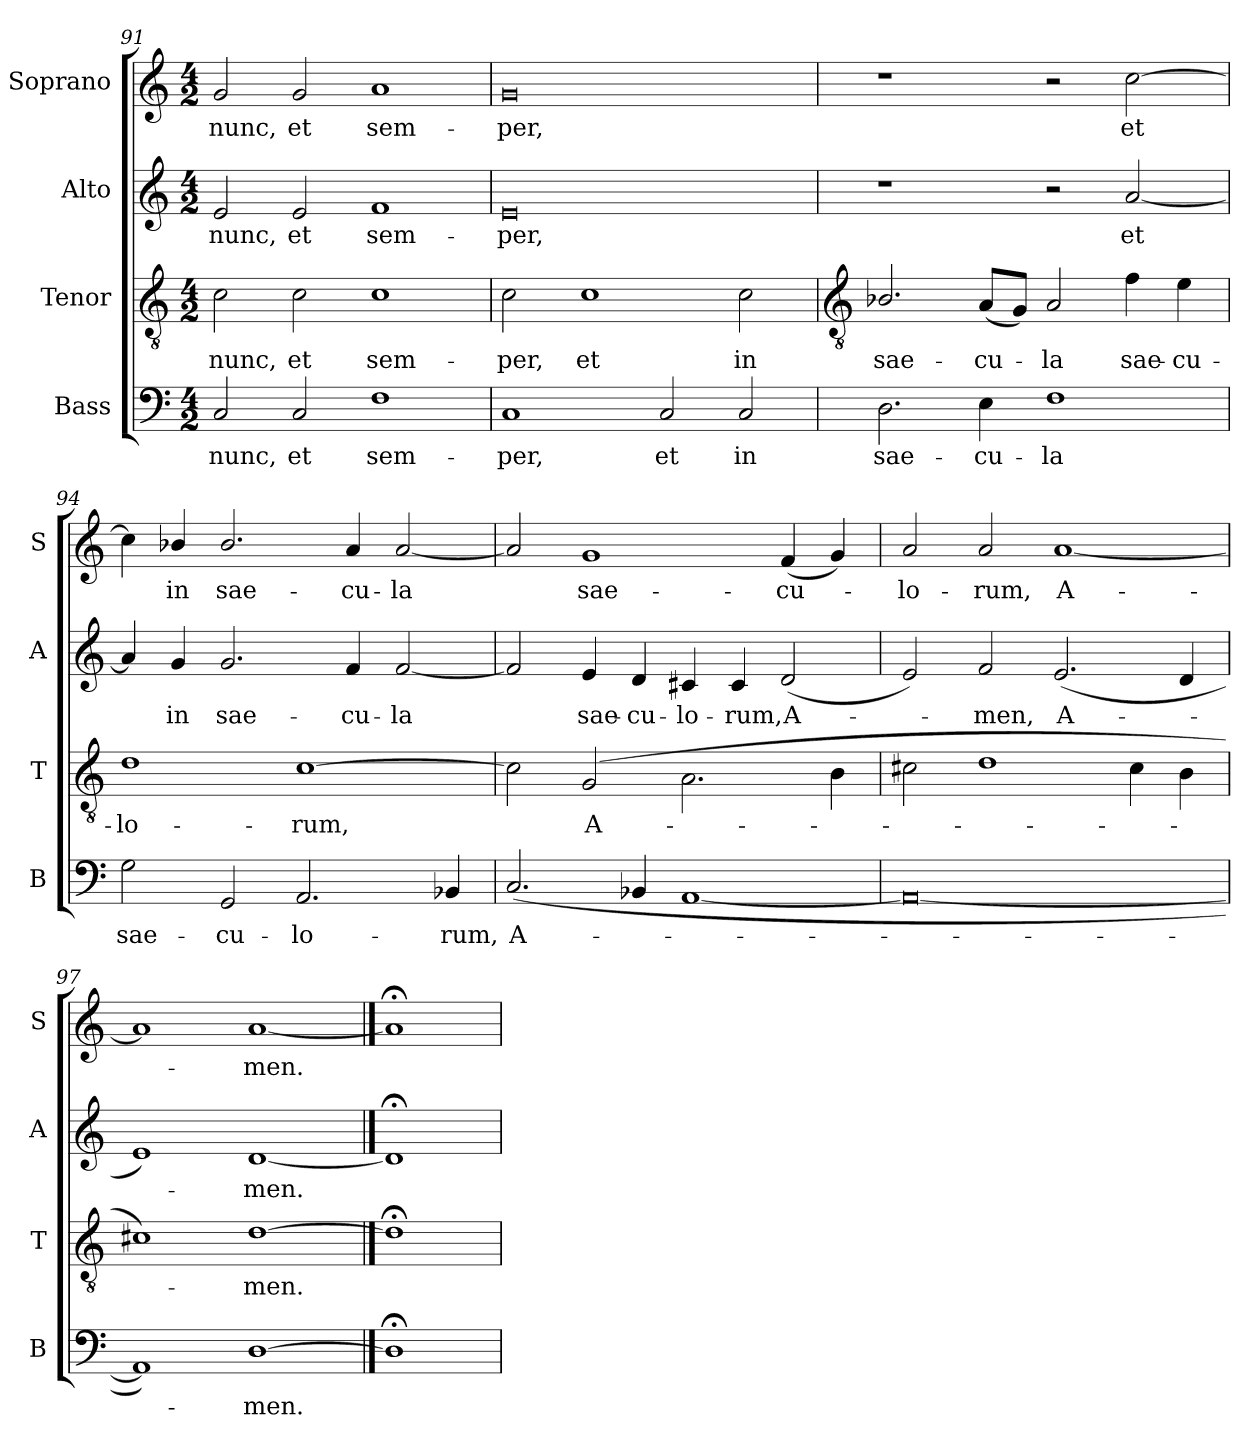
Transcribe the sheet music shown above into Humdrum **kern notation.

**kern	**text	**kern	**text	**kern	**text	**kern	**text
*part4	*part4	*part3	*part3	*part2	*part2	*part1	*part1
*staff4	*staff4	*staff3	*staff3	*staff2	*staff2	*staff1	*staff1
*I"Bass	*	*I"Tenor	*	*I"Alto	*	*I"Soprano	*
*I'B	*	*I'T	*	*I'A	*	*I'S	*
*clefF4	*	*clefGv2	*	*clefG2	*	*clefG2	*
*k[]	*	*k[]	*	*k[]	*	*k[]	*
*C:	*	*C:	*	*C:	*	*C:	*
*M4/2	*	*M4/2	*	*M4/2	*	*M4/2	*
=91	=91	=91	=91	=91	=91	=91	=91
!	!LO:LY:b	!	!LO:LY:b	!	!LO:LY:b	!	!LO:LY:b
2C	nunc,	2c	nunc,	2e	nunc,	2g	nunc,
!	!LO:LY:b	!	!LO:LY:b	!	!LO:LY:b	!	!LO:LY:b
2C	et	2c	et	2e	et	2g	et
!	!LO:LY:b	!	!LO:LY:b	!	!LO:LY:b	!	!LO:LY:b
1F	sem-	1c	sem-	1f	sem-	1a	sem-
=92	=92	=92	=92	=92	=92	=92	=92
!	!LO:LY:b	!	!LO:LY:b	!	!LO:LY:b	!	!LO:LY:b
1C	-per,	2c	-per,	0e	-per,	0g	-per,
!	!	!	!LO:LY:b	!	!	!	!
.	.	1c	et	.	.	.	.
!	!LO:LY:b	!	!	!	!	!	!
2C	et	.	.	.	.	.	.
!	!LO:LY:b	!	!LO:LY:b	!	!	!	!
2C	in	2c	in	.	.	.	.
!!LO:LB:g=z
=93	=93	=93	=93	=93	=93	=93	=93
*	*	*clefGv2	*	*	*	*	*
!	!LO:LY:b	!	!LO:LY:b	!	!	!	!
2.D	sae-	2.B-X/	sae-	1r	.	1r	.
!	!LO:LY:b	!	!LO:LY:b	!	!	!	!
4E	-cu-	(<8AL	-cu-	.	.	.	.
.	.	8GJ)	.	.	.	.	.
!	!LO:LY:b	!	!LO:LY:b	!	!	!	!
1F	-la	2A	la	2r	.	2r	.
!	!	!	!LO:LY:b	!	!LO:LY:b	!	!LO:LY:b
.	.	4f	sae-	[2a	et	[2cc	et
!	!	!	!LO:LY:b	!	!	!	!
.	.	4e	-cu-	.	.	.	.
=94	=94	=94	=94	=94	=94	=94	=94
!	!LO:LY:b	!	!LO:LY:b	!	!	!	!
2G	sae-	1d	-lo-	4a]	.	4cc]	.
!	!	!	!	!	!LO:LY:b	!	!LO:LY:b
.	.	.	.	4g	in	4b-X/	in
!	!LO:LY:b	!	!	!	!LO:LY:b	!	!LO:LY:b
2GG	-cu-	.	.	2.g	sae-	2.b-/	sae-
!	!LO:LY:b	!	!LO:LY:b	!	!	!	!
2.AA	-lo-	[1c	-rum,	.	.	.	.
!	!	!	!	!	!LO:LY:b	!	!LO:LY:b
.	.	.	.	4f	-cu-	4a	-cu-
!	!	!	!	!	!LO:LY:b	!	!LO:LY:b
.	.	.	.	[2f	-la	[2a	-la
!	!LO:LY:b	!	!	!	!	!	!
4BB-X	-rum,	.	.	.	.	.	.
=95	=95	=95	=95	=95	=95	=95	=95
!	!LO:LY:b	!	!	!	!	!	!
(<2.C	A-	2c]	.	2f]	.	2a]	.
!	!	!	!LO:LY:b	!	!LO:LY:b	!	!LO:LY:b
.	.	(>2G	A-	4e	sae-	1g	sae-
!	!	!	!	!	!LO:LY:b	!	!
4BB-X	.	.	.	4d	-cu-	.	.
!	!	!	!	!	!LO:LY:b	!	!
[1AA	.	2.A\	.	4c#X	-lo-	.	.
!	!	!	!	!	!LO:LY:b	!	!
.	.	.	.	4c#	-rum,	.	.
!	!	!	!	!	!LO:LY:b	!	!LO:LY:b
.	.	.	.	(<2d	A-	(<4f	-cu-
.	.	4B	.	.	.	4g)	.
=96	=96	=96	=96	=96	=96	=96	=96
!	!	!	!	!	!	!	!LO:LY:b
0AA_	.	2c#X	.	2e)	.	2a	lo-
!	!	!	!	!	!LO:LY:b	!	!LO:LY:b
.	.	1d	.	2f	men,	2a	-rum,
!	!	!	!	!	!LO:LY:b	!	!LO:LY:b
.	.	.	.	(<2.e	A-	[1a	A-
.	.	4c#	.	.	.	.	.
.	.	4B	.	4d	.	.	.
=97	=97	=97	=97	=97	=97	=97	=97
1AA])	.	1c#X)	.	1e)	.	1a]	.
!	!LO:LY:b	!	!LO:LY:b	!	!LO:LY:b	!	!LO:LY:b
[1D	men.	[1d	men.	[1d	men.	[1a	men.
==98	==98	==98	==98	==98	==98	==98	==98
1D;<]	.	1d;<]	.	1d;<]	.	1a;<]	.
=	=	=	=	=	=	=	=
*-	*-	*-	*-	*-	*-	*-	*-
